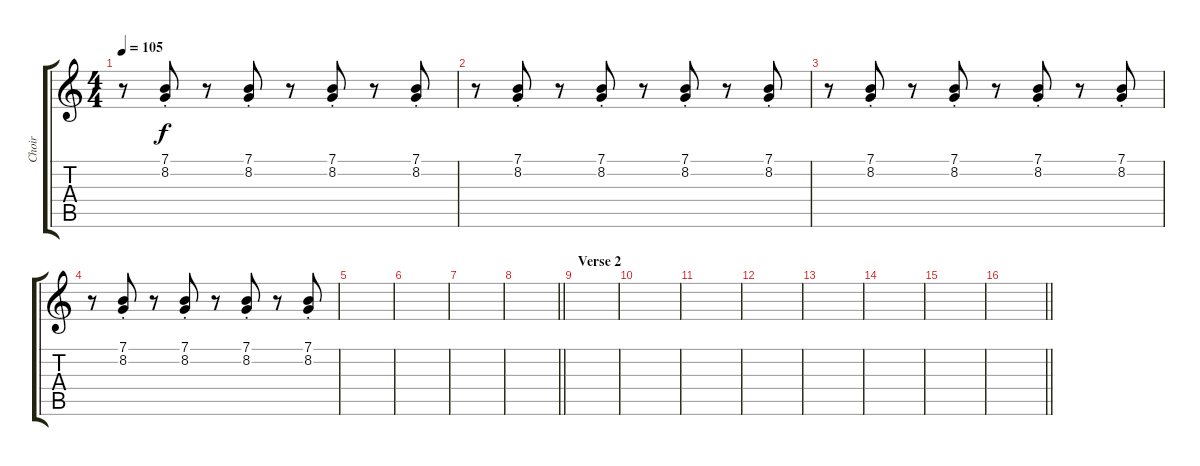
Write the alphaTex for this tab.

\track ("Choir" "Choir") {instrument choiraahs}
\staff {score tabs}
\tuning (E4 B3 G3 D3 A2 E2) {hide}
\ts (4 4)
\tempo 105
\clef g2
\ks c
r.8{dy f} (7.1{st} 8.2{st}).8 r.8 (7.1{st} 8.2{st}).8 r.8 (7.1{st} 8.2{st}).8 r.8 (7.1{st} 8.2{st}).8 |
r.8 (7.1{st} 8.2{st}).8 r.8 (7.1{st} 8.2{st}).8 r.8 (7.1{st} 8.2{st}).8 r.8 (7.1{st} 8.2{st}).8 |
r.8 (7.1{st} 8.2{st}).8 r.8 (7.1{st} 8.2{st}).8 r.8 (7.1{st} 8.2{st}).8 r.8 (7.1{st} 8.2{st}).8 |
r.8 (7.1{st} 8.2{st}).8 r.8 (7.1{st} 8.2{st}).8 r.8 (7.1{st} 8.2{st}).8 r.8 (7.1{st} 8.2{st}).8 |
|
|
|
\barLineRight lightlight
|
\section ("" "Verse 2")
|
|
|
|
|
|
|
\barLineRight lightlight
